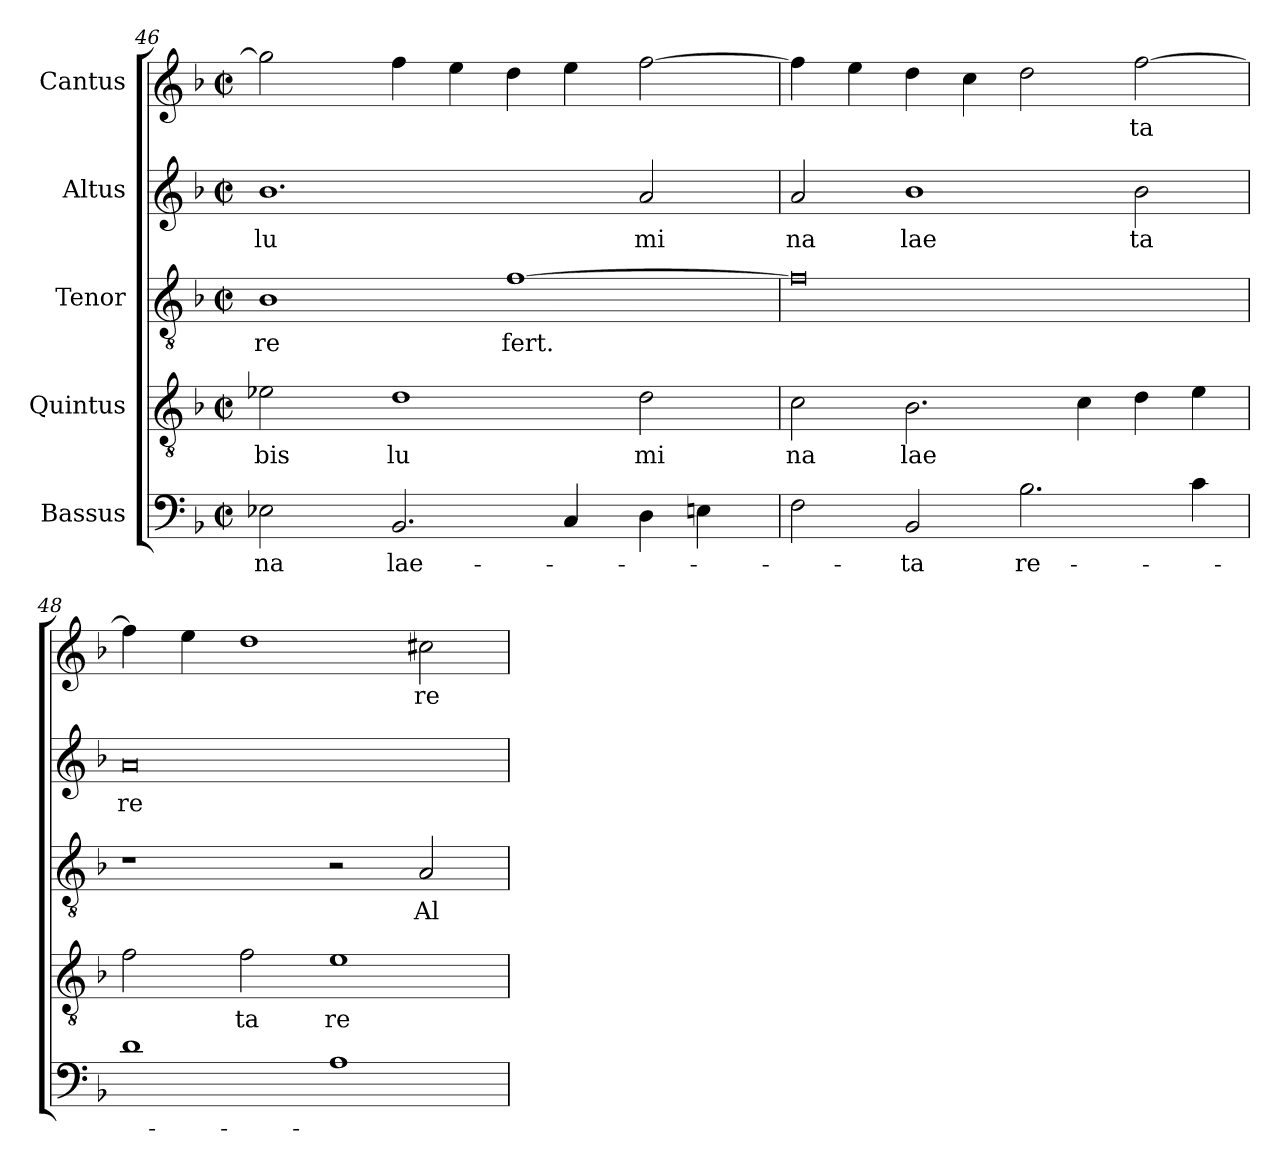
**kern	**text	**kern	**text	**kern	**text	**kern	**text	**kern	**text
*part5	*part5	*part4	*part4	*part3	*part3	*part2	*part2	*part1	*part1
*staff5	*staff5	*staff4	*staff4	*staff3	*staff3	*staff2	*staff2	*staff1	*staff1
*I"Bassus	*	*I"Quintus	*	*I"Tenor	*	*I"Altus	*	*I"Cantus	*
!!LO:LB:g=z
*clefF4	*	*clefGv2	*	*clefGv2	*	*clefG2	*	*clefG2	*
*k[b-]	*	*k[b-]	*	*k[b-]	*	*k[b-]	*	*k[b-]	*
*F:	*	*F:	*	*F:	*	*F:	*	*F:	*
*M2/2	*	*M2/2	*	*M2/2	*	*M2/2	*	*M2/2	*
*met(c|)	*	*met(c|)	*	*met(c|)	*	*met(c|)	*	*met(c|)	*
=46	=46	=46	=46	=46	=46	=46	=46	=46	=46
!	!LO:LY:b:cj	!	!LO:LY:b:cj	!	!LO:LY:b:cj	!	!LO:LY:b:cj	!	!
*	*	*	*	*	*	*	*	*^	*
2E-X\	na	2e-X\	-bis	1B-	re	1.b-	lu	2gg\]	4ryy	.
.	.	.	.	.	.	.	.	.	16..ryy	.
.	.	.	.	.	.	.	.	.	1ryy	.
!	!LO:LY:b	!	!LO:LY:b:cj	!	!	!	!	!	!	!
2.BB-/	lae-	1d	lu	.	.	.	.	4ff\	.	.
.	.	.	.	.	.	.	.	4ee\	.	.
!	!	!	!	!	!LO:LY:b	!	!	!	!	!
.	.	.	.	[>1f	fert.	.	.	4dd\	.	.
4C/	.	.	.	.	.	.	.	4ee\	.	.
.	.	.	.	.	.	.	.	.	2ryy	.
!	!	!	!LO:LY:b:cj	!	!	!	!LO:LY:b:cj	!	!	!
4D\	.	2d\	mi	.	.	2a/	mi	[>2ff\	.	.
4En\	.	.	.	.	.	.	.	.	.	.
.	.	.	.	.	.	.	.	.	8ryy	.
.	.	.	.	.	.	.	.	.	64ryy	.
=47	=47	=47	=47	=47	=47	=47	=47	=47	=47	=47
!	!	!	!LO:LY:b:cj	!	!	!	!LO:LY:b:cj	!	!	!
*	*	*	*	*	*	*	*	*v	*v	*
2F\	.	2c\	na	0f]	.	2a/	na	4ff\]	.
.	.	.	.	.	.	.	.	4ee\	.
!	!LO:LY:b:cj	!	!LO:LY:b	!	!	!	!LO:LY:b:cj	!	!
2BB-/	-ta	2.B-\	lae	.	.	1b-	lae	4dd\	.
.	.	.	.	.	.	.	.	4cc\	.
!	!LO:LY:b:cj	!	!	!	!	!	!	!	!
2.B-\	re-	.	.	.	.	.	.	2dd\	.
.	.	4c\	.	.	.	.	.	.	.
!	!	!	!	!	!	!	!LO:LY:b:cj	!	!LO:LY:b:cj
.	.	4d\	.	.	.	2b-\	ta	[>2ff\	-ta
4c\	.	4e\	.	.	.	.	.	.	.
=48	=48	=48	=48	=48	=48	=48	=48	=48	=48
!	!	!	!	!	!	!	!LO:LY:b:cj	!	!
1d	.	2f\	.	1r	.	0a	re	4ff\]	.
.	.	.	.	.	.	.	.	4ee\	.
!	!	!	!LO:LY:b:cj	!	!	!	!	!	!
.	.	2f\	ta	.	.	.	.	1dd	.
!	!	!	!LO:LY:b:cj	!	!	!	!	!	!
1A	.	1e	re	2r	.	.	.	.	.
!	!	!	!	!	!LO:LY:b:cj	!	!	!	!LO:LY:b:cj
.	.	.	.	2A/	Al	.	.	2cc#X\	re-
=	=	=	=	=	=	=	=	=	=
*-	*-	*-	*-	*-	*-	*-	*-	*-	*-
